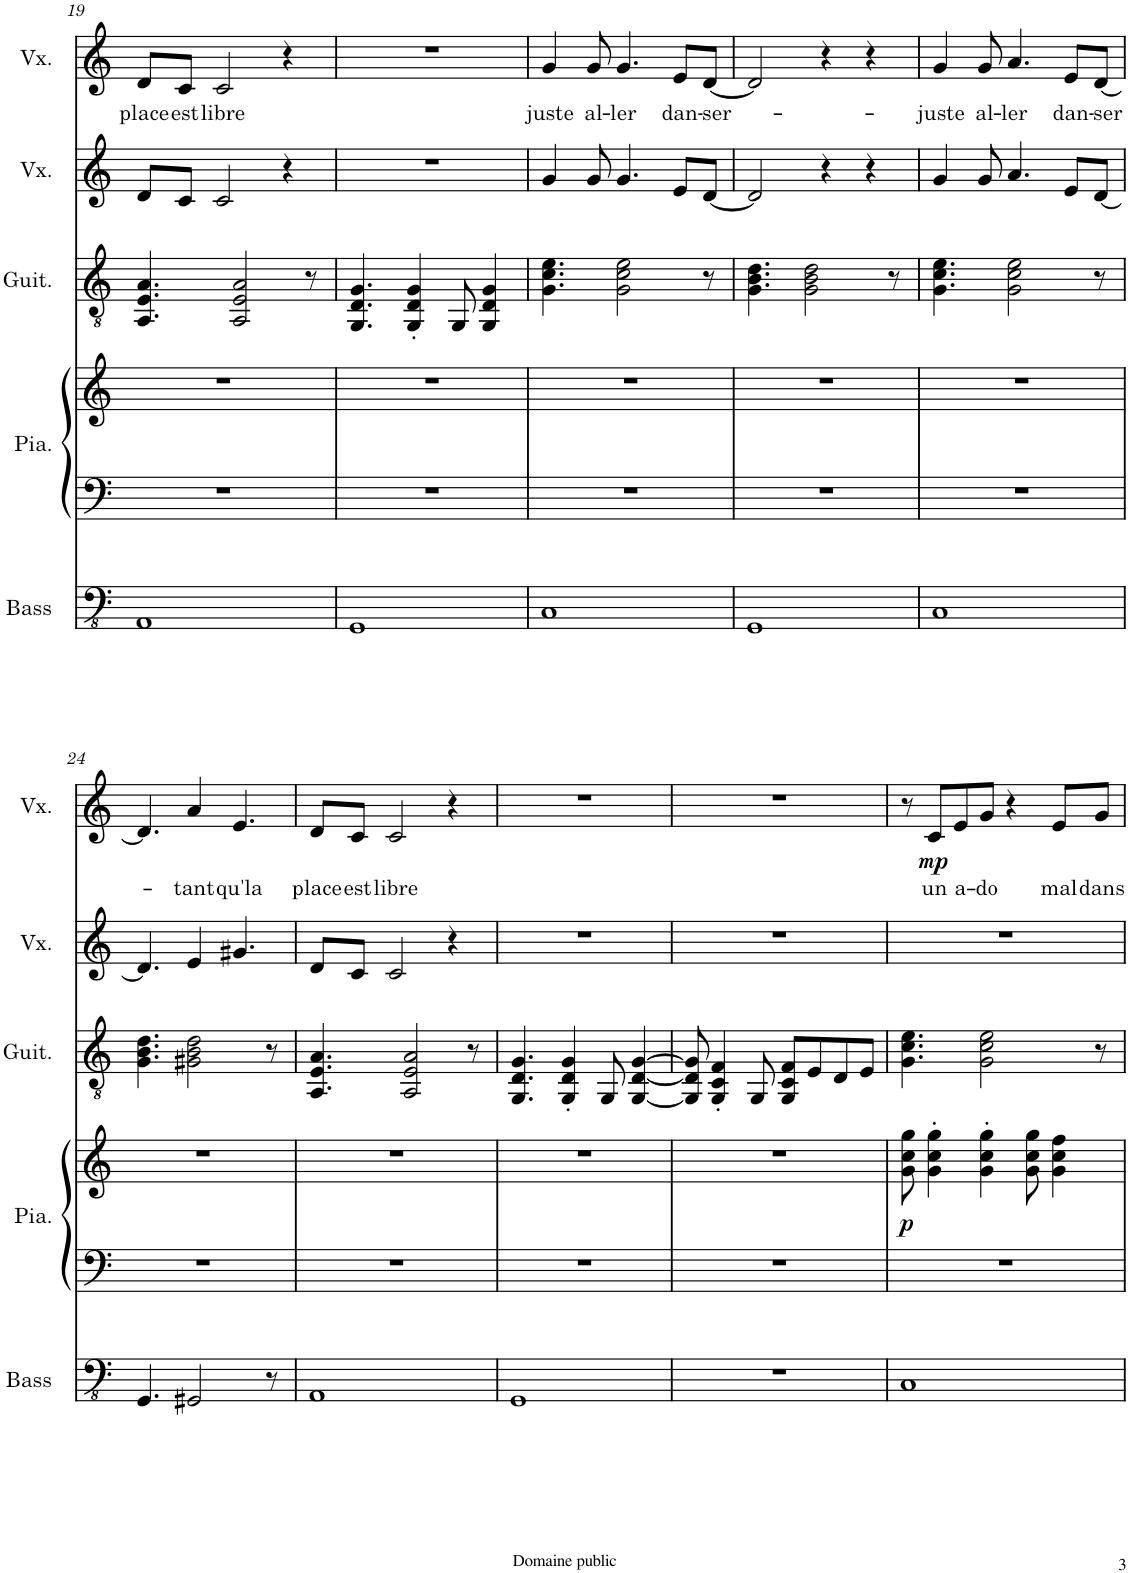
**kern	**kern	**kern	**dynam	**kern	**kern	**kern	**text	**dynam
*part5	*part4	*part4	*part4	*part3	*part2	*part1	*part1	*part1
*staff6	*staff5	*staff4	*staff4/5	*staff3	*staff2	*staff1	*staff1	*staff1
*I"Basse acoustique	*I"Piano	*	*	*I"Guitare acoustique	*I"Voix	*I"Voix	*	*
*I'Bass	*I'Pia.	*	*	*I'Guit.	*I'Vx.	*I'Vx.	*	*
!!LO:PB:g=z
*clefFv4	*clefF4	*clefG2	*	*clefGv2	*clefG2	*clefG2	*	*
*	*	*	*	*	*Trd7c12	*	*	*
*k[]	*k[]	*k[]	*	*k[]	*k[]	*k[]	*	*
*M4/4	*M4/4	*M4/4	*	*M4/4	*M4/4	*M4/4	*	*
=19	=19	=19	=19	=19	=19	=19	=19	=19
!	!	!	!	!	!	!	!LO:LY:b	!
1AAA	1r	1r	.	4.AA/ 4.E/ 4.A/	8d/L	8d/L	place	.
!	!	!	!	!	!	!	!LO:LY:b	!
.	.	.	.	.	8c/J	8c/J	est	.
!	!	!	!	!	!	!	!LO:LY:b	!
.	.	.	.	.	2c/	2c/	libre	.
.	.	.	.	2AA/ 2E/ 2A/	.	.	.	.
.	.	.	.	.	4r	4r	.	.
.	.	.	.	8r	.	.	.	.
=20	=20	=20	=20	=20	=20	=20	=20	=20
1GGG	1r	1r	.	4.GG/ 4.D/ 4.G/	1r	1r	.	.
.	.	.	.	4GG/' 4D/' 4G/'	.	.	.	.
.	.	.	.	8GG/	.	.	.	.
.	.	.	.	4GG/ 4D/ 4G/	.	.	.	.
=21	=21	=21	=21	=21	=21	=21	=21	=21
!	!	!	!	!	!	!	!LO:LY:b	!
1CC	1r	1r	.	4.G\ 4.c\ 4.e\	4g/	4g/	juste	.
!	!	!	!	!	!	!	!LO:LY:b	!
.	.	.	.	.	8g/	8g/	al-	.
!	!	!	!	!	!	!	!LO:LY:b	!
.	.	.	.	2G\ 2c\ 2e\	4.g/	4.g/	-ler	.
!	!	!	!	!	!	!	!LO:LY:b	!
.	.	.	.	.	8e/L	8e/L	dan-	.
!	!	!	!	!	!	!	!LO:LY:b	!
.	.	.	.	8r	[8d/J	[8d/J	-ser-	.
=22	=22	=22	=22	=22	=22	=22	=22	=22
1GGG	1r	1r	.	4.G\ 4.B\ 4.d\	2d/]	2d/]	.	.
.	.	.	.	2G\ 2B\ 2d\	.	.	.	.
.	.	.	.	.	4r	4r	.	.
.	.	.	.	.	4r	4r	.	.
.	.	.	.	8r	.	.	.	.
=23	=23	=23	=23	=23	=23	=23	=23	=23
!	!	!	!	!	!	!	!LO:LY:b	!
1CC	1r	1r	.	4.G\ 4.c\ 4.e\	4g/	4g/	-juste	.
!	!	!	!	!	!	!	!LO:LY:b	!
.	.	.	.	.	8g/	8g/	al-	.
!	!	!	!	!	!	!	!LO:LY:b	!
.	.	.	.	2G\ 2c\ 2e\	4.a/	4.a/	-ler	.
!	!	!	!	!	!	!	!LO:LY:b	!
.	.	.	.	.	8e/L	8e/L	dan-	.
!	!	!	!	!	!	!	!LO:LY:b	!
.	.	.	.	8r	[8d/J	[8d/J	-ser-	.
!!LO:LB:g=z
=24	=24	=24	=24	=24	=24	=24	=24	=24
4.GGG/	1r	1r	.	4.G\ 4.B\ 4.d\	4.d/]	4.d/]	.	.
!	!	!	!	!	!	!	!LO:LY:b	!
2GGG#X/	.	.	.	2G#X\ 2B\ 2d\	4e/	4a/	-tant	.
!	!	!	!	!	!	!	!LO:LY:b	!
.	.	.	.	.	4.g#X/	4.e/	qu'la	.
8r	.	.	.	8r	.	.	.	.
=25	=25	=25	=25	=25	=25	=25	=25	=25
!	!	!	!	!	!	!	!LO:LY:b	!
1AAA	1r	1r	.	4.AA/ 4.E/ 4.A/	8d/L	8d/L	place	.
!	!	!	!	!	!	!	!LO:LY:b	!
.	.	.	.	.	8c/J	8c/J	est	.
!	!	!	!	!	!	!	!LO:LY:b	!
.	.	.	.	.	2c/	2c/	libre	.
.	.	.	.	2AA/ 2E/ 2A/	.	.	.	.
.	.	.	.	.	4r	4r	.	.
.	.	.	.	8r	.	.	.	.
=26	=26	=26	=26	=26	=26	=26	=26	=26
1GGG	1r	1r	.	4.GG/ 4.D/ 4.G/	1r	1r	.	.
.	.	.	.	4GG/' 4D/' 4G/'	.	.	.	.
.	.	.	.	8GG/	.	.	.	.
.	.	.	.	[4GG/ [4D/ [4G/	.	.	.	.
=27	=27	=27	=27	=27	=27	=27	=27	=27
1r	1r	1r	.	8GG/] 8D/] 8G/]	1r	1r	.	.
.	.	.	.	4GG/' 4C/' 4F/'	.	.	.	.
.	.	.	.	8GG/	.	.	.	.
.	.	.	.	8GG/ 8C/ 8F/L	.	.	.	.
.	.	.	.	8E/	.	.	.	.
.	.	.	.	8D/	.	.	.	.
.	.	.	.	8E/J	.	.	.	.
=28	=28	=28	=28	=28	=28	=28	=28	=28
!	!	!	!LO:DY:b	!	!	!	!	!
1CC	1r	8g\ 8cc\ 8gg\	p	4.G\ 4.c\ 4.e\	1r	8r	.	.
!	!	!	!	!	!	!	!LO:LY:b	!LO:DY:b
.	.	4g\' 4cc\' 4gg\'	.	.	.	8c/L	un	mp
!	!	!	!	!	!	!	!LO:LY:b	!
.	.	.	.	.	.	8e/	a-	.
!	!	!	!	!	!	!	!LO:LY:b	!
.	.	4g\' 4cc\' 4gg\'	.	2G\ 2c\ 2e\	.	8g/J	-do	.
.	.	.	.	.	.	4r	.	.
.	.	8g\ 8cc\ 8gg\	.	.	.	.	.	.
!	!	!	!	!	!	!	!LO:LY:b	!
.	.	4g\ 4cc\ 4ff\	.	.	.	8e/L	mal	.
!	!	!	!	!	!	!	!LO:LY:b	!
.	.	.	.	8r	.	8g/J	dans	.
=	=	=	=	=	=	=	=	=
*-	*-	*-	*-	*-	*-	*-	*-	*-
